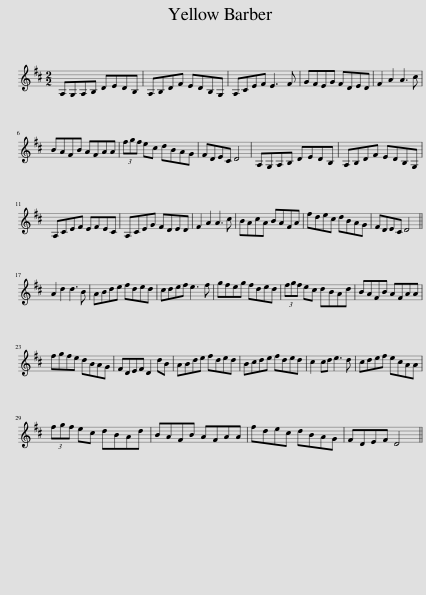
X:1
L:1/8
M:2/2
I:linebreak $
K:D
V:1 treble
V:1
 A,G,A,B, DEDB, | A,B,DF EDB,G, | A,CEF E3 F | GFEG FDED | F2 A2 A3 c |$ %5
 BAFB AFAA | (3fgf ec dBAG | FDEC D4 | A,G,A,B, DEDB, | A,B,DF EDB,G, |$ %10
 A,CEF EFEC | A,CEG FDED | F2 A2 A3 c | BAcA BAFA | fdec dBAG | %15
 FDEC D4 ||$ A2 d2 d3 B | ABde fded | cdef e3 f | gfeg fded | %20
 (3fgf ec dBAd | BAFB AFAA |$ fgfe dBAG | FDEF D2 dB | ABde fded | %25
 Bcde fded | c2 cd e3 d | cdef ecAA |$ (3fgf ec dBAd | BAFB AFAA | %30
 fdec dBAG | FDEF D4 || %32
